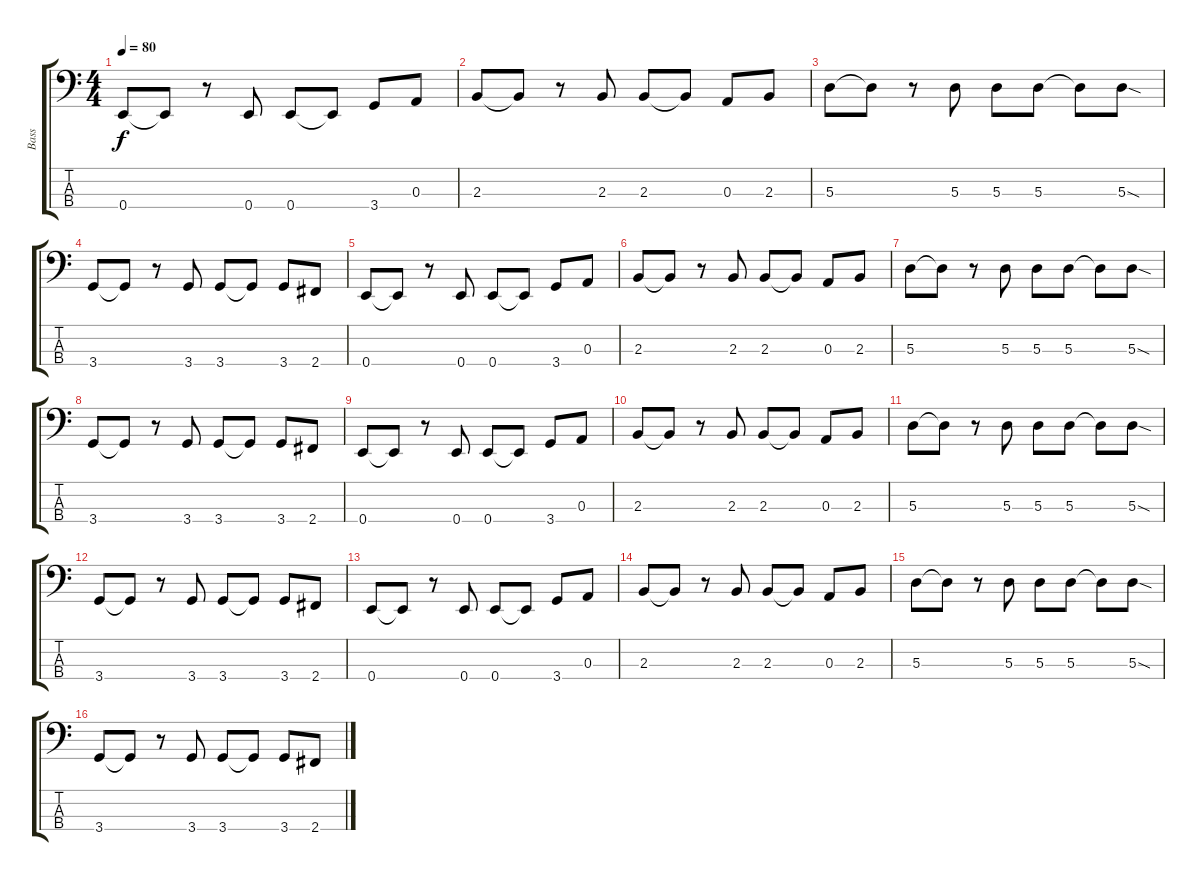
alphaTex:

\track ("Bass" "Bass") {instrument electricbassfinger}
\staff {score tabs}
\tuning (G2 D2 A1 E1) {hide}
\ts (4 4)
\tempo 80
\clef f4
\ks c
0.4.8{dy f} 0.4{t}.8 r.8 0.4.8 0.4.8 0.4{t}.8 3.4.8 0.3.8 |
2.3.8 2.3{t}.8 r.8 2.3.8 2.3.8 2.3{t}.8 0.3.8 2.3.8 |
5.3.8 5.3{t}.8 r.8 5.3.8 5.3.8 5.3.8 5.3{t}.8 5.3{sod}.8 |
3.4.8 3.4{t}.8 r.8 3.4.8 3.4.8 3.4{t}.8 3.4.8 2.4.8 |
0.4.8 0.4{t}.8 r.8 0.4.8 0.4.8 0.4{t}.8 3.4.8 0.3.8 |
2.3.8 2.3{t}.8 r.8 2.3.8 2.3.8 2.3{t}.8 0.3.8 2.3.8 |
5.3.8 5.3{t}.8 r.8 5.3.8 5.3.8 5.3.8 5.3{t}.8 5.3{sod}.8 |
3.4.8 3.4{t}.8 r.8 3.4.8 3.4.8 3.4{t}.8 3.4.8 2.4.8 |
0.4.8 0.4{t}.8 r.8 0.4.8 0.4.8 0.4{t}.8 3.4.8 0.3.8 |
2.3.8 2.3{t}.8 r.8 2.3.8 2.3.8 2.3{t}.8 0.3.8 2.3.8 |
5.3.8 5.3{t}.8 r.8 5.3.8 5.3.8 5.3.8 5.3{t}.8 5.3{sod}.8 |
3.4.8 3.4{t}.8 r.8 3.4.8 3.4.8 3.4{t}.8 3.4.8 2.4.8 |
0.4.8 0.4{t}.8 r.8 0.4.8 0.4.8 0.4{t}.8 3.4.8 0.3.8 |
2.3.8 2.3{t}.8 r.8 2.3.8 2.3.8 2.3{t}.8 0.3.8 2.3.8 |
5.3.8 5.3{t}.8 r.8 5.3.8 5.3.8 5.3.8 5.3{t}.8 5.3{sod}.8 |
3.4.8 3.4{t}.8 r.8 3.4.8 3.4.8 3.4{t}.8 3.4.8 2.4.8
